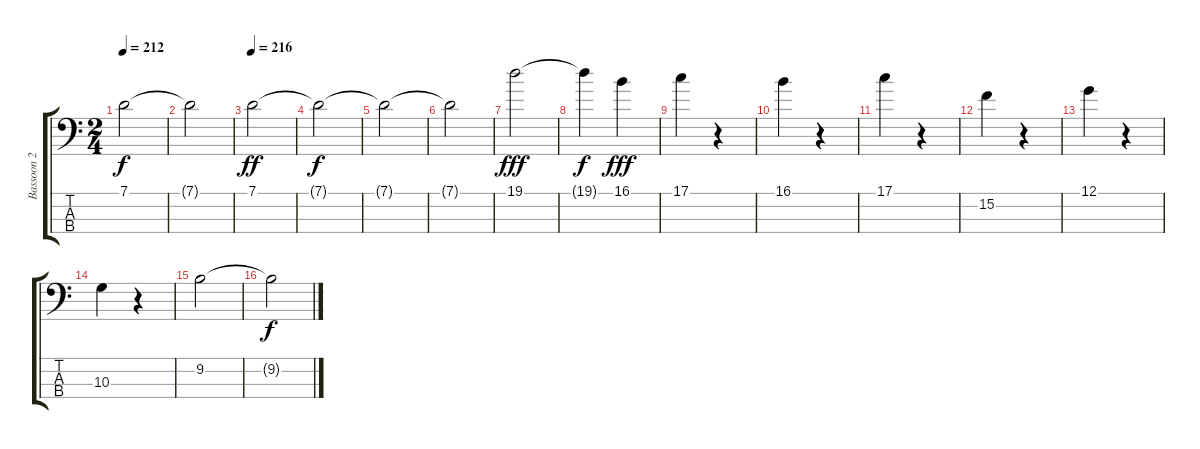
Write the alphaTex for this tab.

\track ("Bassoon 2" "Bassoon 2") {instrument acousticguitarnylon}
\staff {score tabs}
\tuning (G2 D2 A1 E1) {hide}
\ts (2 4)
\tempo 212
\clef f4
\ks c
7.1.2{dy f} |
7.1{t}.2 |
\tempo 216
7.1.2{dy ff} |
7.1{t}.2{dy f} |
7.1{t}.2 |
7.1{t}.2 |
19.1.2{dy fff} |
19.1{t}.4{dy f} 16.1.4{dy fff} |
17.1.4 r.4 |
16.1.4 r.4 |
17.1.4 r.4 |
15.2.4 r.4 |
12.1.4 r.4 |
10.3.4 r.4 |
9.2.2 |
9.2{t}.2{dy f}
